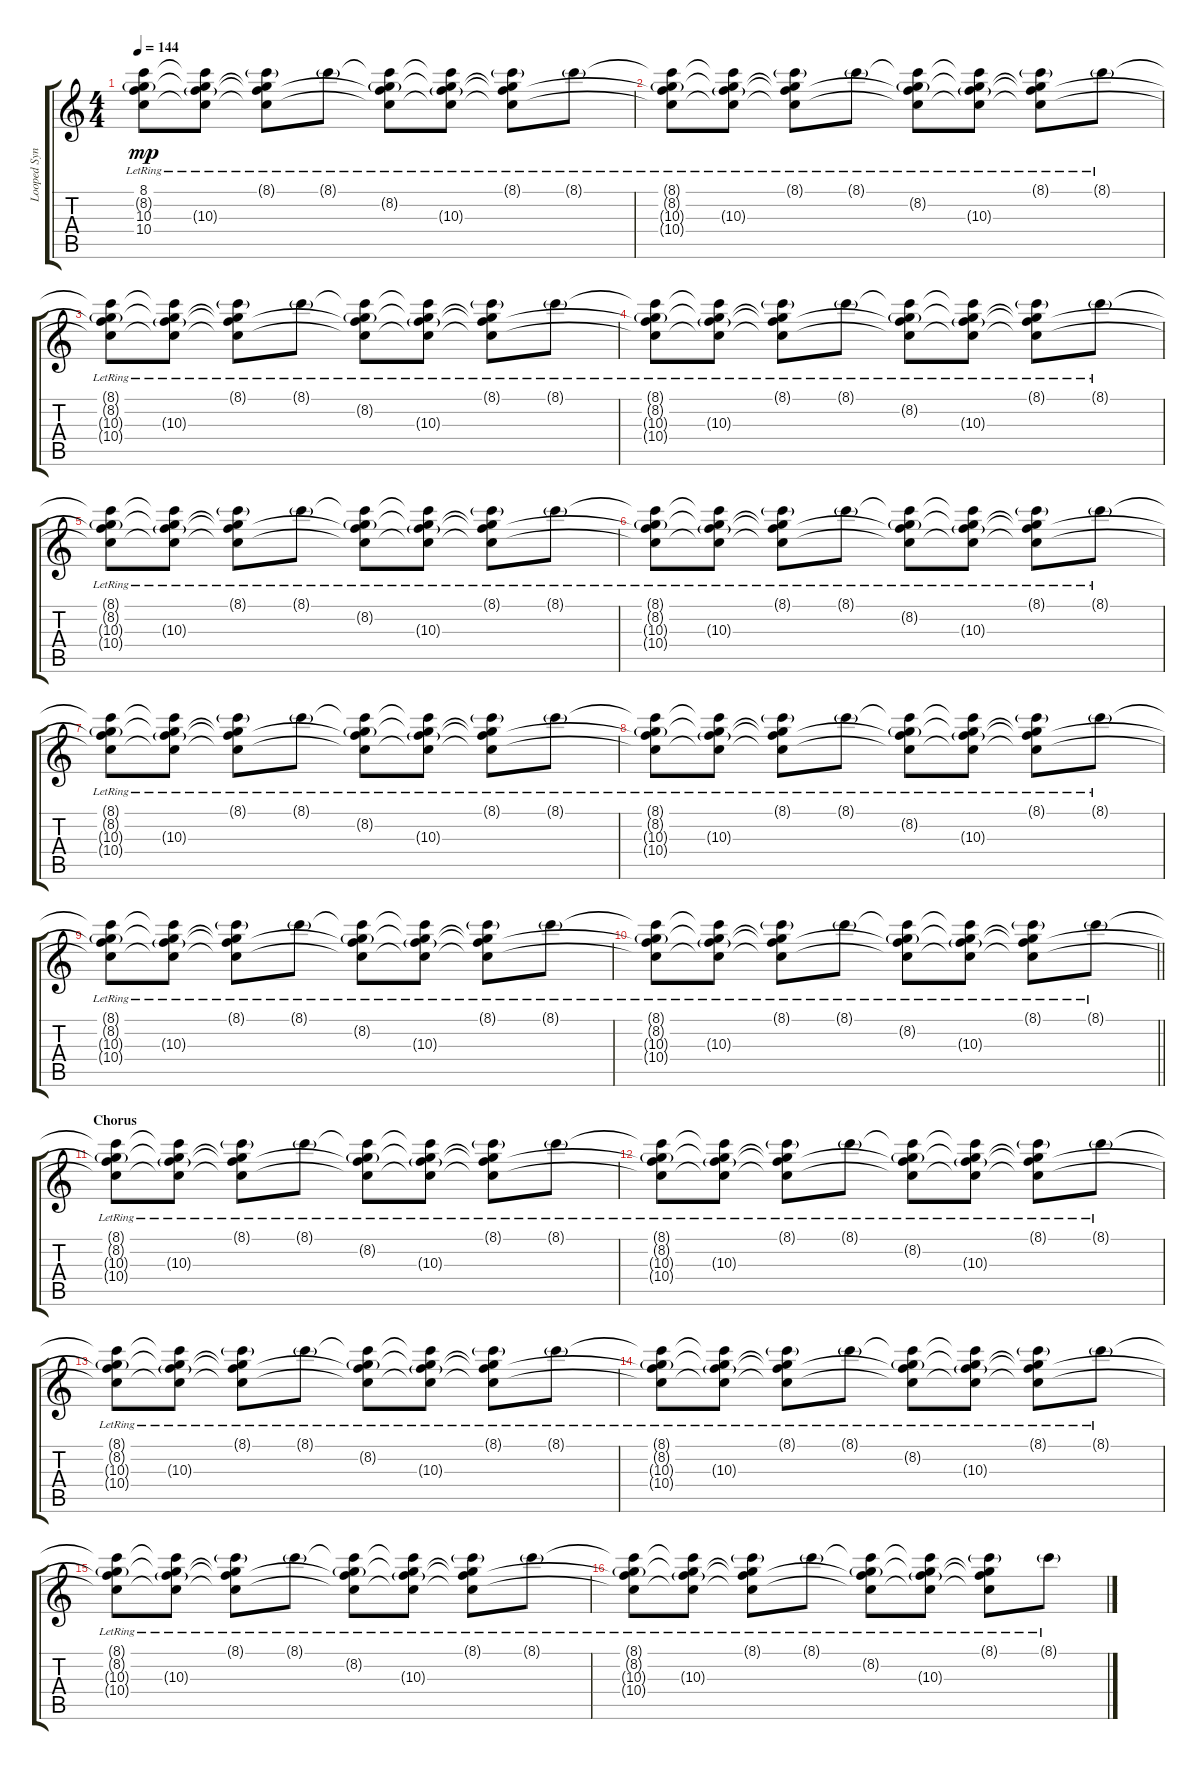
\track ("Looped Synth" "Looped Syn") {instrument acousticguitarsteel}
\staff {score tabs}
\tuning (E4 B3 G3 D3 A2 E2) {hide}
\ts (4 4)
\tempo 144
\clef g2
\ks c
(8.1{t} 8.2{g lr} 10.3{t} 10.4{t}).8{dy mp} (8.1{t} 8.2{t} 10.3{g lr} 10.4{t}).8 (8.1{g lr} 8.2{t} 10.3{t} 10.4{t}).8 8.1{g lr}.8 (8.1{t} 8.2{g lr} 10.3{t} 10.4{t}).8 (8.1{t} 8.2{t} 10.3{g lr} 10.4{t}).8 (8.1{g lr} 8.2{t} 10.3{t} 10.4{t}).8 8.1{g lr}.8 |
(8.1{t} 8.2{g lr} 10.3{t} 10.4{t}).8 (8.1{t} 8.2{t} 10.3{g lr} 10.4{t}).8 (8.1{g lr} 8.2{t} 10.3{t} 10.4{t}).8 8.1{g lr}.8 (8.1{t} 8.2{g lr} 10.3{t} 10.4{t}).8 (8.1{t} 8.2{t} 10.3{g lr} 10.4{t}).8 (8.1{g lr} 8.2{t} 10.3{t} 10.4{t}).8 8.1{g lr}.8 |
(8.1{t} 8.2{g lr} 10.3{t} 10.4{t}).8 (8.1{t} 8.2{t} 10.3{g lr} 10.4{t}).8 (8.1{g lr} 8.2{t} 10.3{t} 10.4{t}).8 8.1{g lr}.8 (8.1{t} 8.2{g lr} 10.3{t} 10.4{t}).8 (8.1{t} 8.2{t} 10.3{g lr} 10.4{t}).8 (8.1{g lr} 8.2{t} 10.3{t} 10.4{t}).8 8.1{g lr}.8 |
(8.1{t} 8.2{g lr} 10.3{t} 10.4{t}).8 (8.1{t} 8.2{t} 10.3{g lr} 10.4{t}).8 (8.1{g lr} 8.2{t} 10.3{t} 10.4{t}).8 8.1{g lr}.8 (8.1{t} 8.2{g lr} 10.3{t} 10.4{t}).8 (8.1{t} 8.2{t} 10.3{g lr} 10.4{t}).8 (8.1{g lr} 8.2{t} 10.3{t} 10.4{t}).8 8.1{g lr}.8 |
(8.1{t} 8.2{g lr} 10.3{t} 10.4{t}).8 (8.1{t} 8.2{t} 10.3{g lr} 10.4{t}).8 (8.1{g lr} 8.2{t} 10.3{t} 10.4{t}).8 8.1{g lr}.8 (8.1{t} 8.2{g lr} 10.3{t} 10.4{t}).8 (8.1{t} 8.2{t} 10.3{g lr} 10.4{t}).8 (8.1{g lr} 8.2{t} 10.3{t} 10.4{t}).8 8.1{g lr}.8 |
(8.1{t} 8.2{g lr} 10.3{t} 10.4{t}).8 (8.1{t} 8.2{t} 10.3{g lr} 10.4{t}).8 (8.1{g lr} 8.2{t} 10.3{t} 10.4{t}).8 8.1{g lr}.8 (8.1{t} 8.2{g lr} 10.3{t} 10.4{t}).8 (8.1{t} 8.2{t} 10.3{g lr} 10.4{t}).8 (8.1{g lr} 8.2{t} 10.3{t} 10.4{t}).8 8.1{g lr}.8 |
(8.1{t} 8.2{g lr} 10.3{t} 10.4{t}).8 (8.1{t} 8.2{t} 10.3{g lr} 10.4{t}).8 (8.1{g lr} 8.2{t} 10.3{t} 10.4{t}).8 8.1{g lr}.8 (8.1{t} 8.2{g lr} 10.3{t} 10.4{t}).8 (8.1{t} 8.2{t} 10.3{g lr} 10.4{t}).8 (8.1{g lr} 8.2{t} 10.3{t} 10.4{t}).8 8.1{g lr}.8 |
(8.1{t} 8.2{g lr} 10.3{t} 10.4{t}).8 (8.1{t} 8.2{t} 10.3{g lr} 10.4{t}).8 (8.1{g lr} 8.2{t} 10.3{t} 10.4{t}).8 8.1{g lr}.8 (8.1{t} 8.2{g lr} 10.3{t} 10.4{t}).8 (8.1{t} 8.2{t} 10.3{g lr} 10.4{t}).8 (8.1{g lr} 8.2{t} 10.3{t} 10.4{t}).8 8.1{g lr}.8 |
(8.1{t} 8.2{g lr} 10.3{t} 10.4{t}).8 (8.1{t} 8.2{t} 10.3{g lr} 10.4{t}).8 (8.1{g lr} 8.2{t} 10.3{t} 10.4{t}).8 8.1{g lr}.8 (8.1{t} 8.2{g lr} 10.3{t} 10.4{t}).8 (8.1{t} 8.2{t} 10.3{g lr} 10.4{t}).8 (8.1{g lr} 8.2{t} 10.3{t} 10.4{t}).8 8.1{g lr}.8 |
\barLineRight lightlight
(8.1{t} 8.2{g lr} 10.3{t} 10.4{t}).8 (8.1{t} 8.2{t} 10.3{g lr} 10.4{t}).8 (8.1{g lr} 8.2{t} 10.3{t} 10.4{t}).8 8.1{g lr}.8 (8.1{t} 8.2{g lr} 10.3{t} 10.4{t}).8 (8.1{t} 8.2{t} 10.3{g lr} 10.4{t}).8 (8.1{g lr} 8.2{t} 10.3{t} 10.4{t}).8 8.1{g lr}.8 |
\section ("" "Chorus")
(8.1{t} 8.2{g lr} 10.3{t} 10.4{t}).8 (8.1{t} 8.2{t} 10.3{g lr} 10.4{t}).8 (8.1{g lr} 8.2{t} 10.3{t} 10.4{t}).8 8.1{g lr}.8 (8.1{t} 8.2{g lr} 10.3{t} 10.4{t}).8 (8.1{t} 8.2{t} 10.3{g lr} 10.4{t}).8 (8.1{g lr} 8.2{t} 10.3{t} 10.4{t}).8 8.1{g lr}.8 |
(8.1{t} 8.2{g lr} 10.3{t} 10.4{t}).8 (8.1{t} 8.2{t} 10.3{g lr} 10.4{t}).8 (8.1{g lr} 8.2{t} 10.3{t} 10.4{t}).8 8.1{g lr}.8 (8.1{t} 8.2{g lr} 10.3{t} 10.4{t}).8 (8.1{t} 8.2{t} 10.3{g lr} 10.4{t}).8 (8.1{g lr} 8.2{t} 10.3{t} 10.4{t}).8 8.1{g lr}.8 |
(8.1{t} 8.2{g lr} 10.3{t} 10.4{t}).8 (8.1{t} 8.2{t} 10.3{g lr} 10.4{t}).8 (8.1{g lr} 8.2{t} 10.3{t} 10.4{t}).8 8.1{g lr}.8 (8.1{t} 8.2{g lr} 10.3{t} 10.4{t}).8 (8.1{t} 8.2{t} 10.3{g lr} 10.4{t}).8 (8.1{g lr} 8.2{t} 10.3{t} 10.4{t}).8 8.1{g lr}.8 |
(8.1{t} 8.2{g lr} 10.3{t} 10.4{t}).8 (8.1{t} 8.2{t} 10.3{g lr} 10.4{t}).8 (8.1{g lr} 8.2{t} 10.3{t} 10.4{t}).8 8.1{g lr}.8 (8.1{t} 8.2{g lr} 10.3{t} 10.4{t}).8 (8.1{t} 8.2{t} 10.3{g lr} 10.4{t}).8 (8.1{g lr} 8.2{t} 10.3{t} 10.4{t}).8 8.1{g lr}.8 |
(8.1{t} 8.2{g lr} 10.3{t} 10.4{t}).8 (8.1{t} 8.2{t} 10.3{g lr} 10.4{t}).8 (8.1{g lr} 8.2{t} 10.3{t} 10.4{t}).8 8.1{g lr}.8 (8.1{t} 8.2{g lr} 10.3{t} 10.4{t}).8 (8.1{t} 8.2{t} 10.3{g lr} 10.4{t}).8 (8.1{g lr} 8.2{t} 10.3{t} 10.4{t}).8 8.1{g lr}.8 |
(8.1{t} 8.2{g lr} 10.3{t} 10.4{t}).8 (8.1{t} 8.2{t} 10.3{g lr} 10.4{t}).8 (8.1{g lr} 8.2{t} 10.3{t} 10.4{t}).8 8.1{g lr}.8 (8.1{t} 8.2{g lr} 10.3{t} 10.4{t}).8 (8.1{t} 8.2{t} 10.3{g lr} 10.4{t}).8 (8.1{g lr} 8.2{t} 10.3{t} 10.4{t}).8 8.1{g lr}.8
